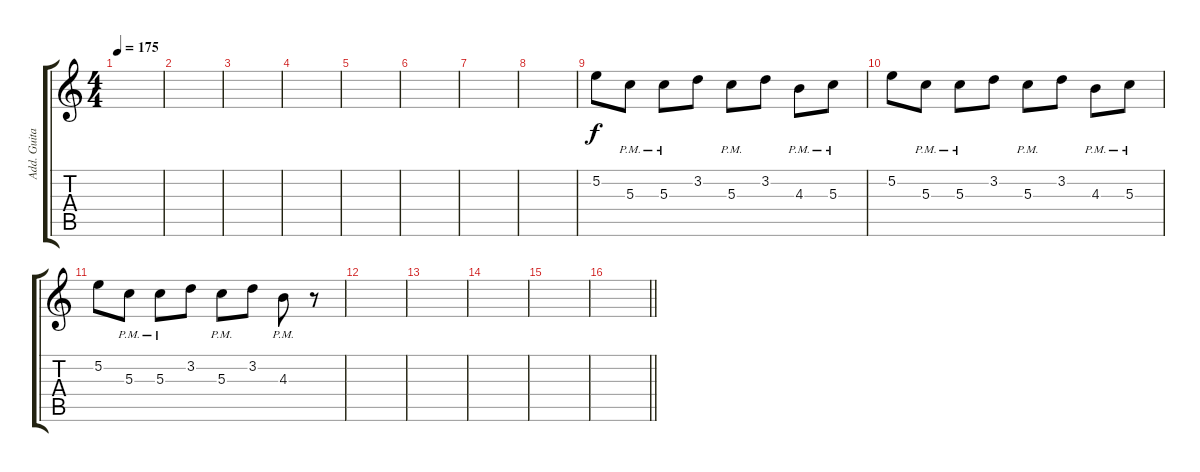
\track ("Add. Guitar 1" "Add. Guita") {instrument distortionguitar}
\staff {score tabs}
\tuning (E4 B3 G3 D3 A2 E2) {hide}
\ts (4 4)
\tempo 175
\clef g2
\ks c
|
|
|
|
|
|
|
|
5.2.8{dy f} 5.3{pm}.8 5.3{pm}.8 3.2.8 5.3{pm}.8 3.2.8 4.3{pm}.8 5.3{pm}.8 |
5.2.8 5.3{pm}.8 5.3{pm}.8 3.2.8 5.3{pm}.8 3.2.8 4.3{pm}.8 5.3{pm}.8 |
5.2.8 5.3{pm}.8 5.3{pm}.8 3.2.8 5.3{pm}.8 3.2.8 4.3{pm}.8 r.8 |
|
|
|
|
\barLineRight lightlight
